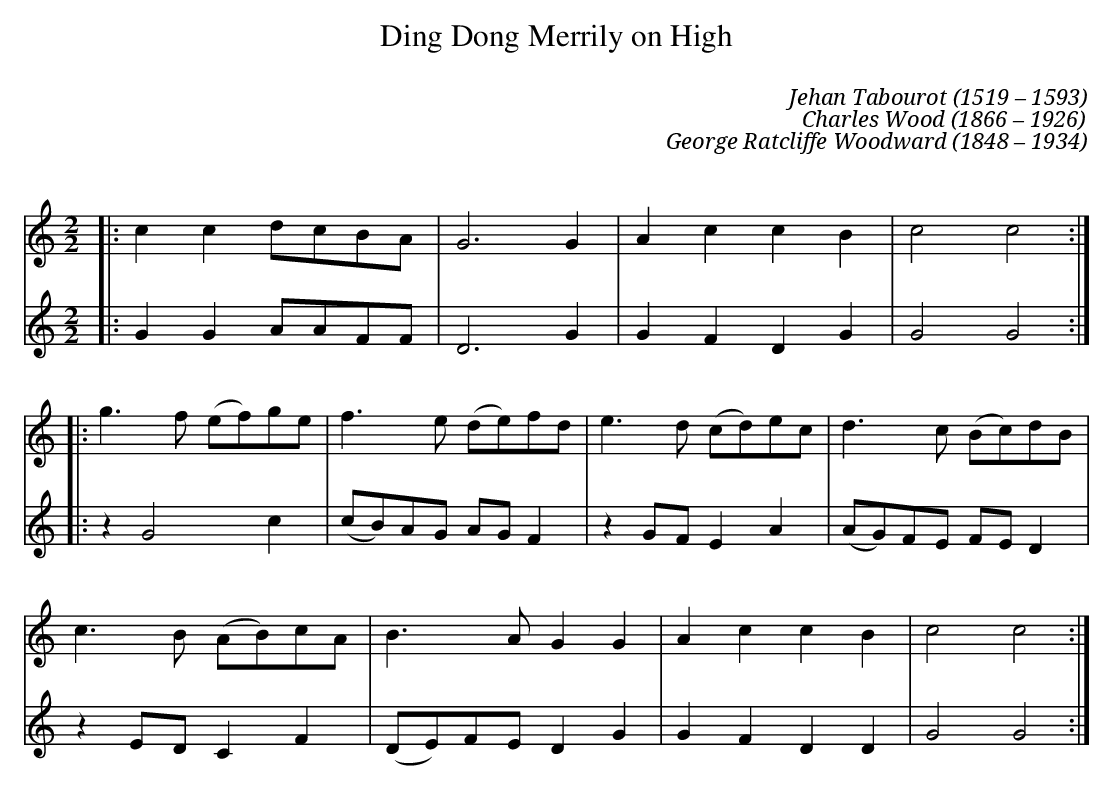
X:1
C:
T: Ding Dong Merrily on High
C: Jehan Tabourot (1519 – 1593)
C: Charles Wood (1866 – 1926)
C: George Ratcliffe Woodward (1848 – 1934)
C:
M: 2/2
L: 1/8
K: C
V: 1
|: c2c2 dcBA | G6G2 | A2c2 c2B2 | c4 c4 :|
|: g2>f2 (ef)ge | f2>e2 (de)fd | e2>d2 (cd)ec | d2>c2 (Bc)dB |
c2>B2 (AB)cA | B2>A2 G2G2 | A2c2 c2B2 | c4 c4 :|
V: 2
|: G2G2 AAFF | D6G2 | G2F2 D2G2 | G4G4 :|
|: z2G4c2 | (cB)AG AGF2 | z2GF E2A2 | (AG)FE FED2 |
z2ED C2F2 | (DE)FE D2G2 | G2F2 D2D2 | G4 G4 :|
